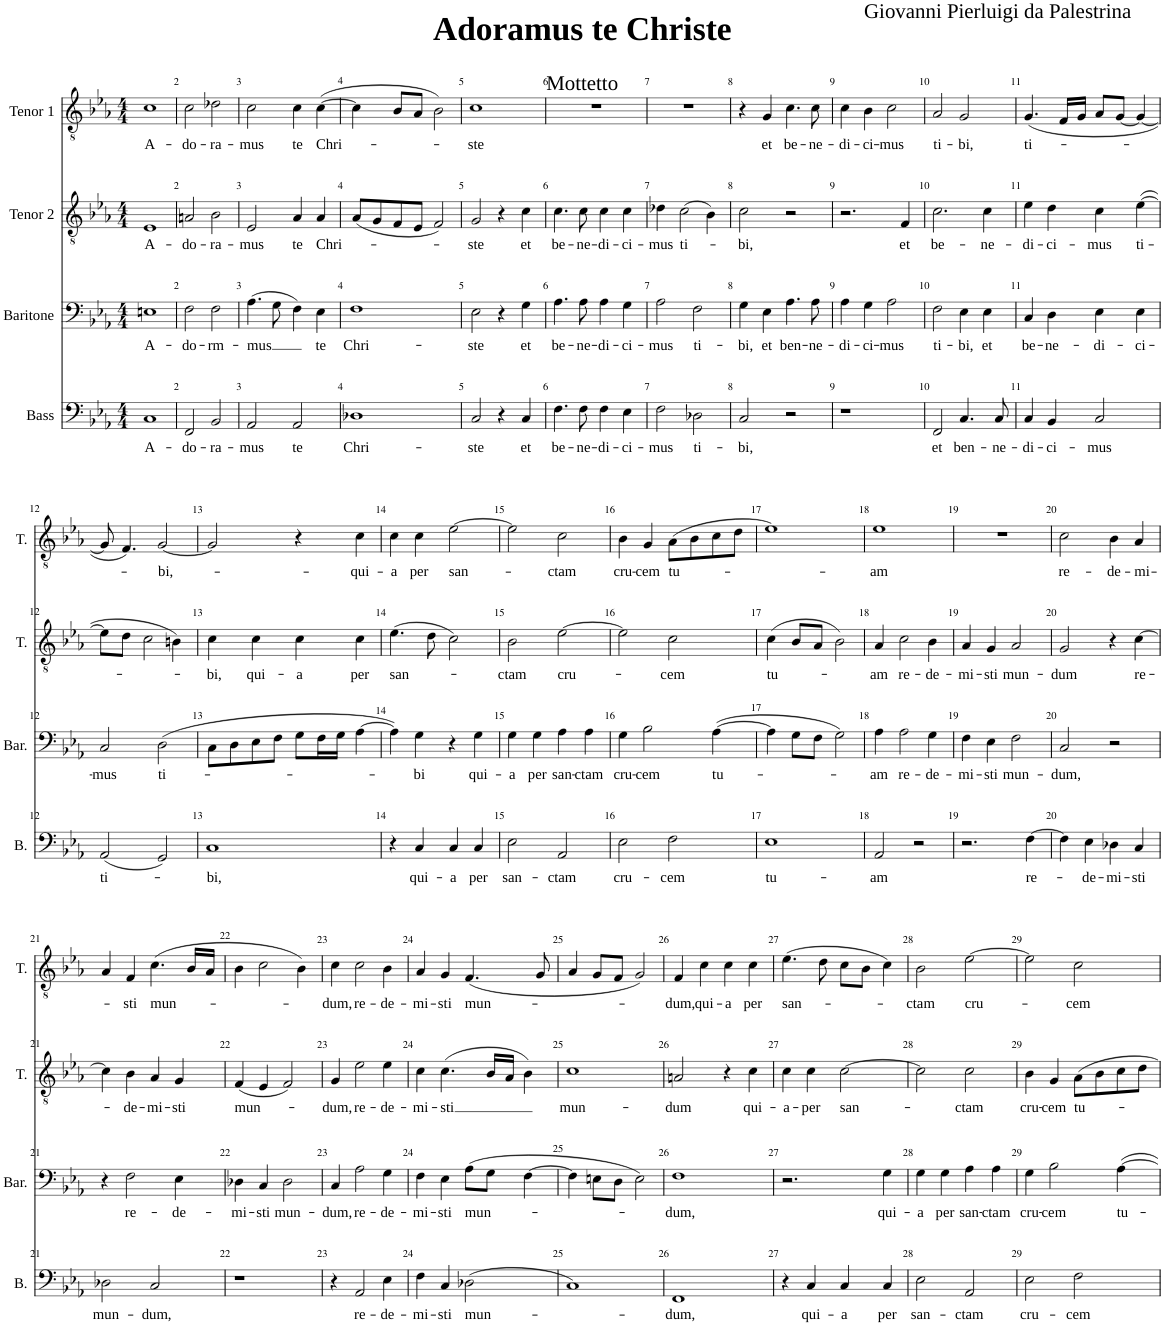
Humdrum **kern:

**kern	**text	**kern	**text	**kern	**text	**kern	**text
*part4	*part4	*part3	*part3	*part2	*part2	*part1	*part1
*staff4	*staff4	*staff3	*staff3	*staff2	*staff2	*staff1	*staff1
*I"Bass	*	*I"Baritone	*	*I"Tenor 2	*	*I"Tenor 1	*
*I'B.	*	*I'Bar.	*	*I'T.	*	*I'T.	*
*clefF4	*	*clefF4	*	*clefGv2	*	*clefGv2	*
*k[b-e-a-]	*	*k[b-e-a-]	*	*k[b-e-a-]	*	*k[b-e-a-]	*
*M4/4	*	*M4/4	*	*M4/4	*	*M4/4	*
=1	=1	=1	=1	=1	=1	=1	=1
!	!LO:LY:b	!	!LO:LY:b	!	!LO:LY:b	!	!LO:LY:b
1C	A-	1En	A-	1E-	A-	1c	A-
=2	=2	=2	=2	=2	=2	=2	=2
!	!LO:LY:b	!	!LO:LY:b	!	!LO:LY:b	!	!LO:LY:b
2FF/	-do-	2F\	-do-	2An/	-do-	2c\	-do-
!	!LO:LY:b	!	!LO:LY:b	!	!LO:LY:b	!	!LO:LY:b
2BB-/	-ra-	2F\	-rm-	2B-\	-ra-	2d-X\	-ra-
=3	=3	=3	=3	=3	=3	=3	=3
!	!LO:LY:b	!	!LO:LY:b	!	!LO:LY:b	!	!LO:LY:b
2AA-/	-mus	(4.A-\	-mus	2E-/	-mus	2c\	-mus
.	.	8G\	.	.	.	.	.
!	!LO:LY:b	!	!	!	!LO:LY:b	!	!LO:LY:b
2AA-/	te	4F\)	.	4A-/	te	4c\	te
!	!	!	!LO:LY:b	!	!LO:LY:b	!	!LO:LY:b
.	.	4E-\	te	4A-/	Chri-	([4c\	Chri-
=4	=4	=4	=4	=4	=4	=4	=4
!	!LO:LY:b	!	!LO:LY:b	!	!	!	!
1D-X	Chri-	1F	Chri-	(8A-/L	.	4c\]	.
.	.	.	.	8G/	.	.	.
.	.	.	.	8F/	.	8B-/L	.
.	.	.	.	8E-/J	.	8A-/J	.
.	.	.	.	2F/)	.	2B-\)	.
=5	=5	=5	=5	=5	=5	=5	=5
!	!LO:LY:b	!	!LO:LY:b	!	!LO:LY:b	!	!LO:LY:b
2C/	-ste	2E-\	-ste	2G/	-ste	1c	-ste
4r	.	4r	.	4r	.	.	.
!	!LO:LY:b	!	!LO:LY:b	!	!LO:LY:b	!	!
4C/	et	4G\	et	4c\	et	.	.
=6	=6	=6	=6	=6	=6	=6	=6
!	!LO:LY:b	!	!LO:LY:b	!	!LO:LY:b	!	!
4.F\	be-	4.A-\	be-	4.c\	be-	1r	.
!	!LO:LY:b	!	!LO:LY:b	!	!LO:LY:b	!	!
8F\	-ne-	8A-\	-ne-	8c\	-ne-	.	.
!	!LO:LY:b	!	!LO:LY:b	!	!LO:LY:b	!	!
4F\	-di-	4A-\	-di-	4c\	-di-	.	.
!	!LO:LY:b	!	!LO:LY:b	!	!LO:LY:b	!	!
4E-\	-ci-	4G\	-ci-	4c\	-ci-	.	.
=7	=7	=7	=7	=7	=7	=7	=7
!	!LO:LY:b	!	!LO:LY:b	!	!LO:LY:b	!	!
2F\	-mus	2A-\	-mus	4d-X\	-mus	1r	.
!	!	!	!	!	!LO:LY:b	!	!
.	.	.	.	(2c\	ti-	.	.
!	!LO:LY:b	!	!LO:LY:b	!	!	!	!
2D-X\	ti-	2F\	ti-	.	.	.	.
.	.	.	.	4B-\)	.	.	.
=8	=8	=8	=8	=8	=8	=8	=8
!	!LO:LY:b	!	!LO:LY:b	!	!LO:LY:b	!	!
2C/	-bi,	4G\	-bi,	2c\	-bi,	4r	.
!	!	!	!LO:LY:b	!	!	!	!LO:LY:b
.	.	4E-\	et	.	.	4G/	et
!	!	!	!LO:LY:b	!	!	!	!LO:LY:b
2r	.	4.A-\	ben-	2r	.	4.c\	be-
!	!	!	!LO:LY:b	!	!	!	!LO:LY:b
.	.	8A-\	-ne-	.	.	8c\	-ne-
=9	=9	=9	=9	=9	=9	=9	=9
!	!	!	!LO:LY:b	!	!	!	!LO:LY:b
1r	.	4A-\	-di-	2.r	.	4c\	-di-
!	!	!	!LO:LY:b	!	!	!	!LO:LY:b
.	.	4G\	-ci-	.	.	4B-\	-ci-
!	!	!	!LO:LY:b	!	!	!	!LO:LY:b
.	.	2A-\	-mus	.	.	2c\	-mus
!	!	!	!	!	!LO:LY:b	!	!
.	.	.	.	4F/	et	.	.
=10	=10	=10	=10	=10	=10	=10	=10
!	!LO:LY:b	!	!LO:LY:b	!	!LO:LY:b	!	!LO:LY:b
2FF/	et	2F\	ti-	2.c\	be-	2A-/	ti-
!	!LO:LY:b	!	!LO:LY:b	!	!	!	!LO:LY:b
4.C/	ben-	4E-\	-bi,	.	.	2G/	-bi,
!	!	!	!LO:LY:b	!	!LO:LY:b	!	!
.	.	4E-\	et	4c\	-ne-	.	.
!	!LO:LY:b	!	!	!	!	!	!
8C/	-ne-	.	.	.	.	.	.
=11	=11	=11	=11	=11	=11	=11	=11
!	!LO:LY:b	!	!LO:LY:b	!	!LO:LY:b	!	!LO:LY:b
4C/	-di-	4C/	be-	4e-\	-di-	(<4.G/	ti-
!	!LO:LY:b	!	!LO:LY:b	!	!LO:LY:b	!	!
4BB-/	-ci-	4D\	-ne-	4d\	-ci-	.	.
.	.	.	.	.	.	16F/LL	.
.	.	.	.	.	.	16G/JJ	.
!	!LO:LY:b	!	!LO:LY:b	!	!LO:LY:b	!	!
2C/	-mus	4E-\	-di-	4c\	-mus	8A-/L	.
.	.	.	.	.	.	[8G/J	.
!	!	!	!LO:LY:b	!	!LO:LY:b	!	!
.	.	4E-\	-ci-	([4e-\	ti-	4G/_	.
!!LO:LB:g=z
=12	=12	=12	=12	=12	=12	=12	=12
!	!LO:LY:b	!	!LO:LY:b	!	!	!	!
(2AA-/	ti-	2C/	-mus	8e-\L]	.	8G/]	.
.	.	.	.	8d\J	.	4.F/)	.
.	.	.	.	2c\	.	.	.
!	!	!	!LO:LY:b	!	!	!	!LO:LY:b
2GG/)	.	(2D\	ti-	.	.	[2G/	-bi,-
.	.	.	.	4Bn\)	.	.	.
=13	=13	=13	=13	=13	=13	=13	=13
!	!LO:LY:b	!	!	!	!LO:LY:b	!	!
1C	-bi,	8C\L	.	4c\	-bi,	2G/]	.
.	.	8D\	.	.	.	.	.
!	!	!	!	!	!LO:LY:b	!	!
.	.	8E-\	.	4c\	qui-	.	.
.	.	8F\J	.	.	.	.	.
!	!	!	!	!	!LO:LY:b	!	!
.	.	8G\L	.	4c\	-a	4r	.
.	.	16F\L	.	.	.	.	.
.	.	16G\JJ	.	.	.	.	.
!	!	!	!	!	!LO:LY:b	!	!LO:LY:b
.	.	[4A-\	.	4c\	per	4c\	-qui-
=14	=14	=14	=14	=14	=14	=14	=14
!	!	!	!	!	!LO:LY:b	!	!LO:LY:b
4r	.	4A-\])	.	(4.e-\	san-	4c\	-a
!	!LO:LY:b	!	!LO:LY:b	!	!	!	!LO:LY:b
4C/	qui-	4G\	-bi	.	.	4c\	per
.	.	.	.	8d\	.	.	.
!	!LO:LY:b	!	!	!	!	!	!LO:LY:b
4C/	-a	4r	.	2c\)	.	[2e-\	san-
!	!LO:LY:b	!	!LO:LY:b	!	!	!	!
4C/	per	4G\	qui-	.	.	.	.
=15	=15	=15	=15	=15	=15	=15	=15
!	!LO:LY:b	!	!LO:LY:b	!	!LO:LY:b	!	!
2E-\	san-	4G\	-a	2B-\	-ctam	2e-\]	.
!	!	!	!LO:LY:b	!	!	!	!
.	.	4G\	per	.	.	.	.
!	!LO:LY:b	!	!LO:LY:b	!	!LO:LY:b	!	!LO:LY:b
2AA-/	-ctam	4A-\	san-	[2e-\	cru-	2c\	-ctam
!	!	!	!LO:LY:b	!	!	!	!
.	.	4A-\	-ctam	.	.	.	.
=16	=16	=16	=16	=16	=16	=16	=16
!	!LO:LY:b	!	!LO:LY:b	!	!	!	!LO:LY:b
2E-\	cru-	4G\	cru-	2e-\]	.	4B-\	cru-
!	!	!	!LO:LY:b	!	!	!	!LO:LY:b
.	.	2B-\	-cem	.	.	4G/	-cem
!	!LO:LY:b	!	!	!	!LO:LY:b	!	!LO:LY:b
2F\	-cem	.	.	2c\	-cem	(8A-\L	tu-
.	.	.	.	.	.	8B-\	.
!	!	!	!LO:LY:b	!	!	!	!
.	.	([4A-\	tu-	.	.	8c\	.
.	.	.	.	.	.	8d\J	.
=17	=17	=17	=17	=17	=17	=17	=17
!	!LO:LY:b	!	!	!	!LO:LY:b	!	!
1E-	tu-	4A-\]	.	(4c\	tu-	1e-)	.
.	.	8G\L	.	8B-/L	.	.	.
.	.	8F\J	.	8A-/J	.	.	.
.	.	2G\)	.	2B-\)	.	.	.
=18	=18	=18	=18	=18	=18	=18	=18
!	!LO:LY:b	!	!LO:LY:b	!	!LO:LY:b	!	!LO:LY:b
2AA-/	-am	4A-\	-am	4A-/	-am	1e-	-am
!	!	!	!LO:LY:b	!	!LO:LY:b	!	!
.	.	2A-\	re-	2c\	re-	.	.
2r	.	.	.	.	.	.	.
!	!	!	!LO:LY:b	!	!LO:LY:b	!	!
.	.	4G\	-de-	4B-\	-de-	.	.
=19	=19	=19	=19	=19	=19	=19	=19
!	!	!	!LO:LY:b	!	!LO:LY:b	!	!
2.r	.	4F\	-mi-	4A-/	-mi-	1r	.
!	!	!	!LO:LY:b	!	!LO:LY:b	!	!
.	.	4E-\	-sti	4G/	-sti	.	.
!	!	!	!LO:LY:b	!	!LO:LY:b	!	!
.	.	2F\	mun-	2A-/	mun-	.	.
!	!LO:LY:b	!	!	!	!	!	!
[4F\	re-	.	.	.	.	.	.
=20	=20	=20	=20	=20	=20	=20	=20
!	!	!	!LO:LY:b	!	!LO:LY:b	!	!LO:LY:b
4F\]	.	2C/	-dum,	2G/	-dum	2c\	re-
!	!LO:LY:b	!	!	!	!	!	!
4E-\	-de-	.	.	.	.	.	.
!	!LO:LY:b	!	!	!	!	!	!LO:LY:b
4D-X\	-mi-	2r	.	4r	.	4B-\	-de-
!	!LO:LY:b	!	!	!	!LO:LY:b	!	!LO:LY:b
4C/	-sti	.	.	[4c\	re-	4A-/	-mi-
!!LO:LB:g=z
=21	=21	=21	=21	=21	=21	=21	=21
!	!LO:LY:b	!	!	!	!	!	!
2D-X\	mun-	4r	.	4c\]	.	4A-/	.
!	!	!	!LO:LY:b	!	!LO:LY:b	!	!LO:LY:b
.	.	2F\	re-	4B-\	-de-	4F/	-sti
!	!LO:LY:b	!	!	!	!LO:LY:b	!	!LO:LY:b
2C/	-dum,	.	.	4A-/	-mi-	(4.c\	mun-
!	!	!	!LO:LY:b	!	!LO:LY:b	!	!
.	.	4E-\	-de-	4G/	-sti	.	.
.	.	.	.	.	.	16B-/LL	.
.	.	.	.	.	.	16A-/JJ	.
=22	=22	=22	=22	=22	=22	=22	=22
!	!	!	!LO:LY:b	!	!LO:LY:b	!	!
1r	.	4D-X\	-mi-	(4F/	mun-	4B-\	.
!	!	!	!LO:LY:b	!	!	!	!
.	.	4C/	-sti	4E-/	.	2c\	.
!	!	!	!LO:LY:b	!	!	!	!
.	.	2D-\	mun-	2F/)	.	.	.
.	.	.	.	.	.	4B-\)	.
=23	=23	=23	=23	=23	=23	=23	=23
!	!	!	!LO:LY:b	!	!LO:LY:b	!	!LO:LY:b
4r	.	4C/	-dum,	4G/	-dum,	4c\	-dum,
!	!LO:LY:b	!	!LO:LY:b	!	!LO:LY:b	!	!LO:LY:b
2AA-/	re-	2A-\	re-	2e-\	re-	2c\	re-
!	!LO:LY:b	!	!LO:LY:b	!	!LO:LY:b	!	!LO:LY:b
4E-\	-de-	4G\	-de-	4e-\	-de-	4B-\	-de-
=24	=24	=24	=24	=24	=24	=24	=24
!	!LO:LY:b	!	!LO:LY:b	!	!LO:LY:b	!	!LO:LY:b
4F\	-mi-	4F\	-mi-	4c\	-mi-	4A-/	-mi-
!	!LO:LY:b	!	!LO:LY:b	!	!LO:LY:b	!	!LO:LY:b
4C/	-sti	4E-\	-sti	(>4.c\	-sti	4G/	-sti
!	!LO:LY:b	!	!LO:LY:b	!	!	!	!LO:LY:b
(2D-X\	mun-	(8A-\L	mun-	.	.	(4.F/	mun-
.	.	8G\J	.	16B-/LL	.	.	.
.	.	.	.	16A-/JJ	.	.	.
.	.	[4F\	.	4B-\)	.	.	.
.	.	.	.	.	.	8G/	.
=25	=25	=25	=25	=25	=25	=25	=25
!	!	!	!	!	!LO:LY:b	!	!
1C)	.	4F\]	.	1c	mun-	4A-/	.
.	.	8En\L	.	.	.	8G/L	.
.	.	8D\J	.	.	.	8F/J	.
.	.	2E\)	.	.	.	2G/)	.
=26	=26	=26	=26	=26	=26	=26	=26
!	!LO:LY:b	!	!LO:LY:b	!	!LO:LY:b	!	!LO:LY:b
1FF	-dum,	1F	-dum,	2An/	-dum	4F/	-dum,
!	!	!	!	!	!	!	!LO:LY:b
.	.	.	.	.	.	4c\	qui-
!	!	!	!	!	!	!	!LO:LY:b
.	.	.	.	4r	.	4c\	-a
!	!	!	!	!	!LO:LY:b	!	!LO:LY:b
.	.	.	.	4c\	qui-	4c\	per
=27	=27	=27	=27	=27	=27	=27	=27
!	!	!	!	!	!LO:LY:b	!	!LO:LY:b
4r	.	2.r	.	4c\	-a-	(4.e-\	san-
!	!LO:LY:b	!	!	!	!LO:LY:b	!	!
4C/	qui-	.	.	4c\	-per	.	.
.	.	.	.	.	.	8d\	.
!	!LO:LY:b	!	!	!	!LO:LY:b	!	!
4C/	-a	.	.	[2c\	san-	8c\L	.
.	.	.	.	.	.	8B-\J	.
!	!LO:LY:b	!	!LO:LY:b	!	!	!	!
4C/	per	4G\	qui-	.	.	4c\)	.
=28	=28	=28	=28	=28	=28	=28	=28
!	!LO:LY:b	!	!LO:LY:b	!	!	!	!LO:LY:b
2E-\	san-	4G\	-a	2c\]	.	2B-\	-ctam
!	!	!	!LO:LY:b	!	!	!	!
.	.	4G\	per	.	.	.	.
!	!LO:LY:b	!	!LO:LY:b	!	!LO:LY:b	!	!LO:LY:b
2AA-/	-ctam	4A-\	san-	2c\	-ctam	[2e-\	cru-
!	!	!	!LO:LY:b	!	!	!	!
.	.	4A-\	-ctam	.	.	.	.
=29	=29	=29	=29	=29	=29	=29	=29
!	!LO:LY:b	!	!LO:LY:b	!	!LO:LY:b	!	!
2E-\	cru-	4G\	cru-	4B-\	cru-	2e-\]	.
!	!	!	!LO:LY:b	!	!LO:LY:b	!	!
.	.	2B-\	-cem	4G/	-cem	.	.
!	!LO:LY:b	!	!	!	!LO:LY:b	!	!LO:LY:b
2F\	-cem	.	.	8A-\L	tu-	2c\	-cem
.	.	.	.	8B-\	.	.	.
!	!	!	!LO:LY:b	!	!	!	!
.	.	[4A-\	tu-	8c\	.	.	.
.	.	.	.	8d\J	.	.	.
=	=	=	=	=	=	=	=
*-	*-	*-	*-	*-	*-	*-	*-
